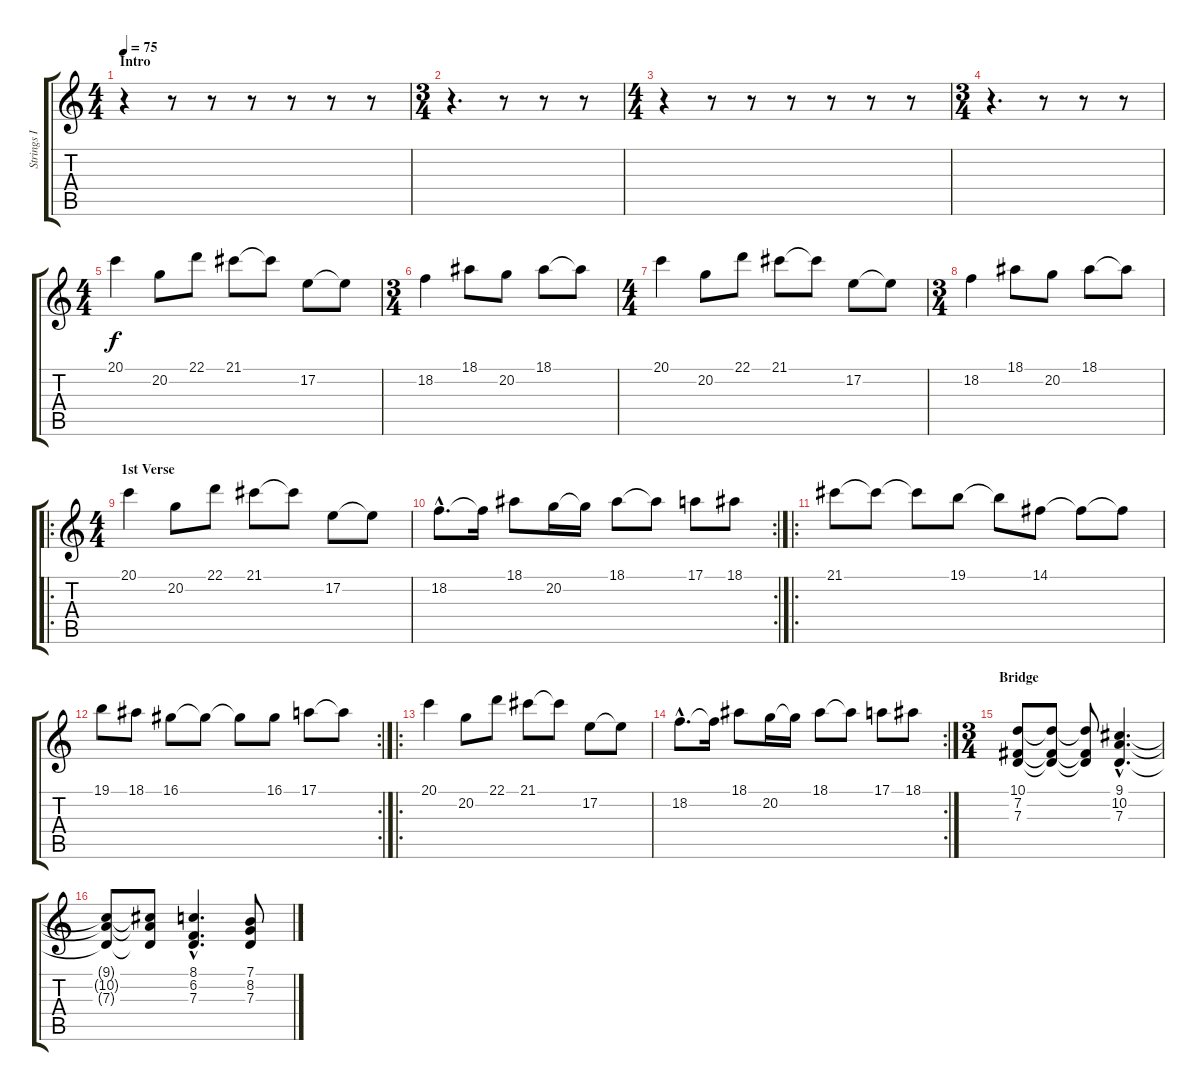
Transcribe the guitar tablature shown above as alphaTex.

\track ("Strings I" "Strings I") {instrument stringensemble1}
\staff {score tabs}
\tuning (E4 B3 G3 D3 A2 E2) {hide}
\ts (4 4)
\section ("" "Intro")
\tempo 75
\clef g2
\ks c
r.4{dy f instrument stringensemble1} r.8 r.8 r.8 r.8 r.8 r.8 |
\ts (3 4)
r.4{d} r.8 r.8 r.8 |
\ts (4 4)
r.4 r.8 r.8 r.8 r.8 r.8 r.8 |
\ts (3 4)
r.4{d} r.8 r.8 r.8 |
\ts (4 4)
20.1.4 20.2.8 22.1.8 21.1.8 21.1{t}.8 17.2.8 17.2{t}.8 |
\ts (3 4)
18.2.4 18.1.8 20.2.8 18.1.8 18.1{t}.8 |
\ts (4 4)
20.1.4 20.2.8 22.1.8 21.1.8 21.1{t}.8 17.2.8 17.2{t}.8 |
\ts (3 4)
18.2.4 18.1.8 20.2.8 18.1.8 18.1{t}.8 |
\ro
\ts (4 4)
\section ("" "1st Verse")
20.1.4 20.2.8 22.1.8 21.1.8 21.1{t}.8 17.2.8 17.2{t}.8 |
\rc 2
18.2{hac}.8{d} 18.2{t}.16 18.1.8 20.2.16 20.2{t}.16 18.1.8 18.1{t}.8 17.1.8 18.1.8 |
\ro
21.1.8 21.1{t}.8 21.1{t}.8 19.1.8 19.1{t}.8 14.1.8 14.1{t}.8 14.1{t}.8 |
\rc 2
19.1.8 18.1.8 16.1.8 16.1{t}.8 16.1{t}.8 16.1.8 17.1.8 17.1{t}.8 |
\ro
20.1.4 20.2.8 22.1.8 21.1.8 21.1{t}.8 17.2.8 17.2{t}.8 |
\rc 2
18.2{hac}.8{d} 18.2{t}.16 18.1.8 20.2.16 20.2{t}.16 18.1.8 18.1{t}.8 17.1.8 18.1.8 |
\ts (3 4)
\section ("" "Bridge")
(10.1 7.2 7.3).8 (10.1{t} 7.2{t} 7.3{t}).8 (10.1{t} 7.2{t} 7.3{t}).8 (9.1{hac} 10.2{hac} 7.3{hac}).4{d} |
(9.1{t} 10.2{t} 7.3{t}).8 (9.1{t} 10.2{t} 7.3{t}).8 (8.1{hac} 6.2{hac} 7.3{hac}).4{d} (7.1 8.2 7.3).8
